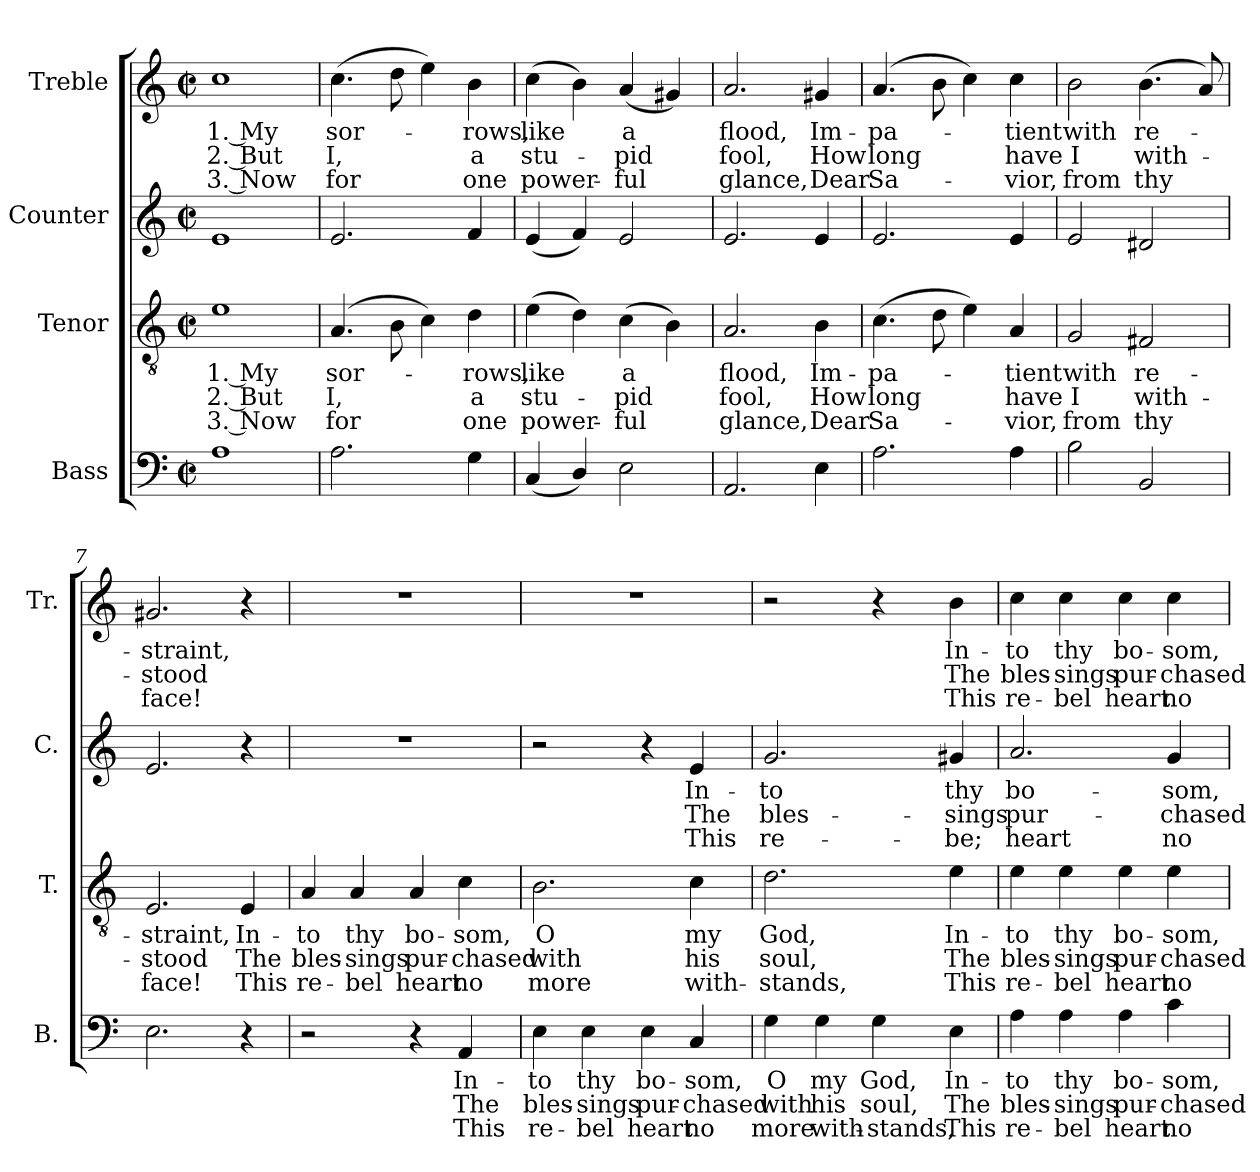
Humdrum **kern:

**kern	**text	**text	**text	**kern	**text	**text	**text	**kern	**text	**text	**text	**kern	**text	**text	**text
*part4	*part4	*part4	*part4	*part3	*part3	*part3	*part3	*part2	*part2	*part2	*part2	*part1	*part1	*part1	*part1
*staff4	*staff4	*staff4	*staff4	*staff3	*staff3	*staff3	*staff3	*staff2	*staff2	*staff2	*staff2	*staff1	*staff1	*staff1	*staff1
*I"Bass	*	*	*	*I"Tenor	*	*	*	*I"Counter	*	*	*	*I"Treble	*	*	*
*I'B.	*	*	*	*I'T.	*	*	*	*I'C.	*	*	*	*I'Tr.	*	*	*
*clefF4	*	*	*	*clefGv2	*	*	*	*clefG2	*	*	*	*clefG2	*	*	*
*k[]	*	*	*	*k[]	*	*	*	*k[]	*	*	*	*k[]	*	*	*
*M2/2	*	*	*	*M2/2	*	*	*	*M2/2	*	*	*	*M2/2	*	*	*
*met(c|)	*	*	*	*met(c|)	*	*	*	*met(c|)	*	*	*	*met(c|)	*	*	*
*MM120	*	*	*	*MM120	*	*	*	*MM120	*	*	*	*MM120	*	*	*
=1	=1	=1	=1	=1	=1	=1	=1	=1	=1	=1	=1	=1	=1	=1	=1
1A	.	.	.	1e	1. My	2. But	3. Now	1e	.	.	.	1cc	1. My	2. But	3. Now
=2	=2	=2	=2	=2	=2	=2	=2	=2	=2	=2	=2	=2	=2	=2	=2
2.A\	.	.	.	(4.A/	sor-	I,	for	2.e/	.	.	.	(4.cc\	sor-	I,	for
.	.	.	.	8B\	.	.	.	.	.	.	.	8dd\	.	.	.
.	.	.	.	4c\)	.	.	.	.	.	.	.	4ee\)	.	.	.
4G\	.	.	.	4d\	-rows,	a	one	4f/	.	.	.	4b\	-rows,	a	one
=3	=3	=3	=3	=3	=3	=3	=3	=3	=3	=3	=3	=3	=3	=3	=3
(4C/	.	.	.	(4e\	like	stu-	power-	(4e/	.	.	.	(4cc\	like	stu-	power-
4D/)	.	.	.	4d\)	.	.	.	4f/)	.	.	.	4b\)	.	.	.
2E\	.	.	.	(4c\	a	-pid	-ful	2e/	.	.	.	(4a/	a	-pid	-ful
.	.	.	.	4B\)	.	.	.	.	.	.	.	4g#X/)	.	.	.
=4	=4	=4	=4	=4	=4	=4	=4	=4	=4	=4	=4	=4	=4	=4	=4
2.AA/	.	.	.	2.A/	flood,	fool,	glance,	2.e/	.	.	.	2.a/	flood,	fool,	glance,
4E\	.	.	.	4B\	Im-	How	Dear	4e/	.	.	.	4g#X/	Im-	How	Dear
=5	=5	=5	=5	=5	=5	=5	=5	=5	=5	=5	=5	=5	=5	=5	=5
2.A\	.	.	.	(4.c\	-pa-	long	Sa-	2.e/	.	.	.	(4.a/	-pa-	long	Sa-
.	.	.	.	8d\	.	.	.	.	.	.	.	8b\	.	.	.
.	.	.	.	4e\)	.	.	.	.	.	.	.	4cc\)	.	.	.
4A\	.	.	.	4A/	-tient	have	-vior,	4e/	.	.	.	4cc\	-tient	have	-vior,
=6	=6	=6	=6	=6	=6	=6	=6	=6	=6	=6	=6	=6	=6	=6	=6
2B\	.	.	.	2G/	with	I	from	2e/	.	.	.	2b\	with	I	from
2BB/	.	.	.	2F#X/	re-	with-	thy	2d#X/	.	.	.	(4.b\	re-	with-	thy
.	.	.	.	.	.	.	.	.	.	.	.	8a/)	.	.	.
=7	=7	=7	=7	=7	=7	=7	=7	=7	=7	=7	=7	=7	=7	=7	=7
2.E\	.	.	.	2.E/	-straint,	-stood	face!	2.e/	.	.	.	2.g#X/	-straint,	-stood	face!
4r	.	.	.	4E/	In-	The	This	4r	.	.	.	4r	.	.	.
=8	=8	=8	=8	=8	=8	=8	=8	=8	=8	=8	=8	=8	=8	=8	=8
2r	.	.	.	4A/	-to	bles-	re-	1r	.	.	.	1r	.	.	.
.	.	.	.	4A/	thy	-sings	-bel	.	.	.	.	.	.	.	.
4r	.	.	.	4A/	bo-	pur-	heart	.	.	.	.	.	.	.	.
4AA/	In-	The	This	4c\	-som,	-chased	no	.	.	.	.	.	.	.	.
!!LO:LB:g=z
=9	=9	=9	=9	=9	=9	=9	=9	=9	=9	=9	=9	=9	=9	=9	=9
4E\	-to	bles-	re-	2.B\	O	with	more	2r	.	.	.	1r	.	.	.
4E\	thy	-sings	-bel	.	.	.	.	.	.	.	.	.	.	.	.
4E\	bo-	pur-	heart	.	.	.	.	4r	.	.	.	.	.	.	.
4C/	-som,	-chased	no	4c\	my	his	with-	4e/	In-	The	This	.	.	.	.
=10	=10	=10	=10	=10	=10	=10	=10	=10	=10	=10	=10	=10	=10	=10	=10
4G\	O	with	more	2.d\	God,	soul,	-stands,	2.g/	-to	bles-	re-	2r	.	.	.
4G\	my	his	with-	.	.	.	.	.	.	.	.	.	.	.	.
4G\	God,	soul,	-stands,	.	.	.	.	.	.	.	.	4r	.	.	.
4E\	In-	The	This	4e\	In-	The	This	4g#X/	thy	-sings	-be;	4b\	In-	The	This
=11	=11	=11	=11	=11	=11	=11	=11	=11	=11	=11	=11	=11	=11	=11	=11
4A\	-to	bles-	re-	4e\	-to	bles-	re-	2.a/	bo-	pur-	heart	4cc\	-to	bles-	re-
4A\	thy	-sings	-bel	4e\	thy	-sings	-bel	.	.	.	.	4cc\	thy	-sings	-bel
4A\	bo-	pur-	heart	4e\	bo-	pur-	heart	.	.	.	.	4cc\	bo-	pur-	heart
4c\	-som,	-chased	no	4e\	-som,	-chased	no	4g/	-som,	-chased	no	4cc\	-som,	-chased	no
=	=	=	=	=	=	=	=	=	=	=	=	=	=	=	=
*-	*-	*-	*-	*-	*-	*-	*-	*-	*-	*-	*-	*-	*-	*-	*-
